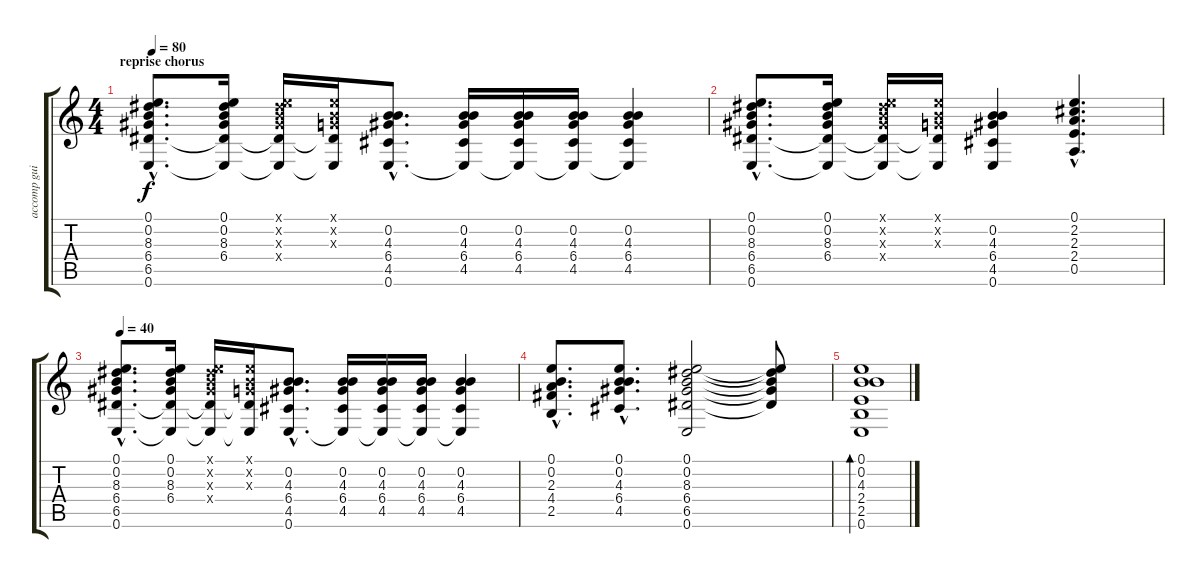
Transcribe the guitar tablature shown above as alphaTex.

\track ("accomp guitare" "accomp gui") {instrument acousticguitarsteel}
\staff {score tabs}
\tuning (E4 B3 G3 D3 A2 E2) {hide}
\ts (4 4)
\section ("" "reprise chorus")
\tempo 80
\clef g2
\ks c
(0.1{hac} 0.2{hac} 8.3{hac} 6.4{hac} 6.5{hac} 0.6{hac}).8{d dy f} (0.1 0.2 8.3 6.4 6.5{t} 0.6{t}).16 (0.1{x} 0.2{x} 8.3{x} 6.4{x} 6.5{t} 0.6{t}).16 (0.1{x} 0.2{x} 0.3{x} 6.5{t} 0.6{t}).16 (0.2{hac} 4.3{hac} 6.4{hac} 4.5{hac} 0.6{hac}).8{d} (0.2 4.3 6.4 4.5 0.6{t}).16 (0.2 4.3 6.4 4.5 0.6{t}).16 (0.2 4.3 6.4 4.5 0.6{t}).16 (0.2 4.3 6.4 4.5 0.6{t}).4 |
(0.1{hac} 0.2{hac} 8.3{hac} 6.4{hac} 6.5{hac} 0.6{hac}).8{d} (0.1 0.2 8.3 6.4 6.5{t} 0.6{t}).16 (0.1{x} 0.2{x} 8.3{x} 6.4{x} 6.5{t} 0.6{t}).16 (0.1{x} 0.2{x} 0.3{x} 6.5{t} 0.6{t}).16 (0.2 4.3 6.4 4.5 0.6).4 (0.1{hac} 2.2{hac} 2.3{hac} 2.4{hac} 0.5{hac}).4{d} |
\tempo 40
(0.1{hac} 0.2{hac} 8.3{hac} 6.4{hac} 6.5{hac} 0.6{hac}).8{d} (0.1 0.2 8.3 6.4 6.5{t} 0.6{t}).16 (0.1{x} 0.2{x} 8.3{x} 6.4{x} 6.5{t} 0.6{t}).16 (0.1{x} 0.2{x} 0.3{x} 6.5{t} 0.6{t}).16 (0.2{hac} 4.3{hac} 6.4{hac} 4.5{hac} 0.6{hac}).8{d} (0.2 4.3 6.4 4.5 0.6{t}).16 (0.2 4.3 6.4 4.5 0.6{t}).16 (0.2 4.3 6.4 4.5 0.6{t}).16 (0.2 4.3 6.4 4.5 0.6{t}).4 |
(0.1{hac} 0.2{hac} 2.3{hac} 4.4{hac} 2.5{hac}).8{d} (0.1{hac} 0.2{hac} 4.3{hac} 6.4{hac} 4.5{hac}).8{d} (0.1 0.2 8.3 6.4 6.5 0.6).2 (0.1{t} 0.2{t} 8.3{t} 6.4{t} 6.5{t}).8 |
(0.1 0.2 4.3 2.4 2.5 0.6).1{bd 480}
